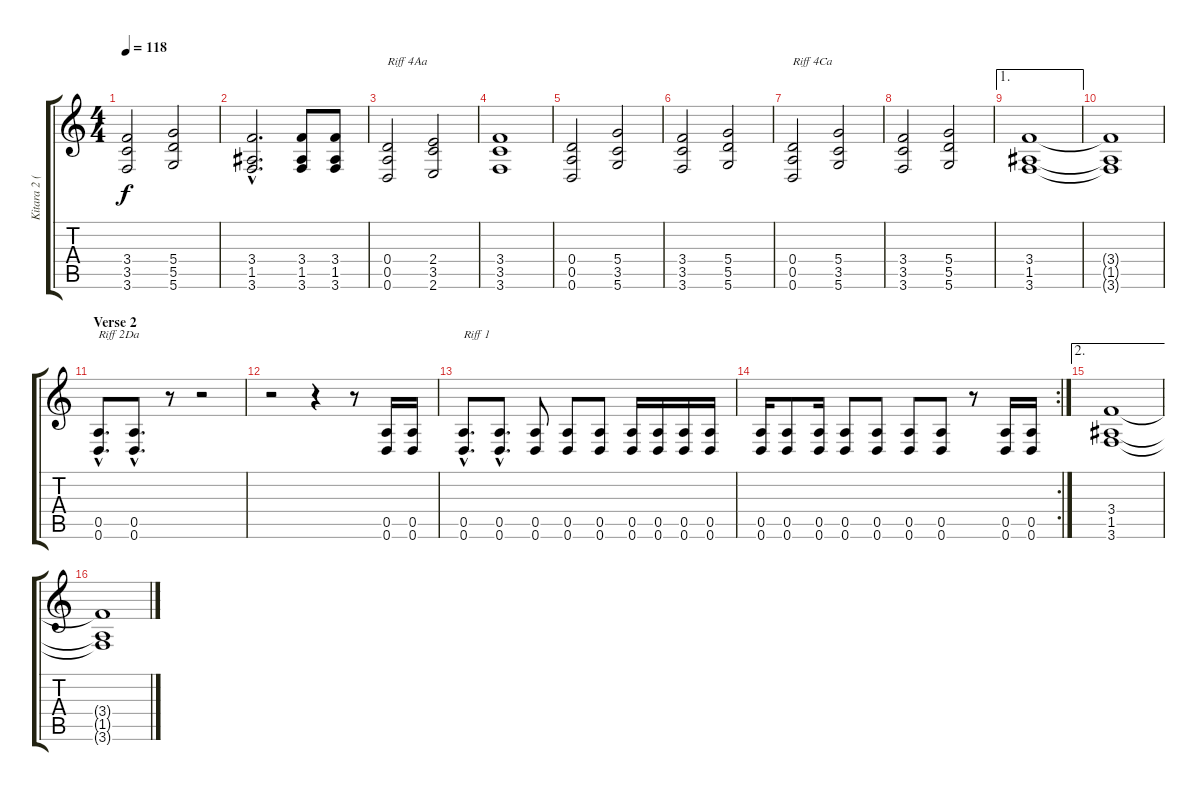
\track ("Kitara 2 (Tuomo)" "Kitara 2 (") {instrument distortionguitar}
\staff {score tabs}
\tuning (E4 B3 G3 D3 A2 D2) {hide}
\ts (4 4)
\tempo 118
\clef g2
\ks c
(3.4 3.5 3.6).2{dy f} (5.4 5.5 5.6).2 |
(3.4{hac} 1.5{hac} 3.6{hac}).2{d} (3.4 1.5 3.6).8 (3.4 1.5 3.6).8 |
(0.4 0.5 0.6).2{txt "Riff 4Aa"} (2.4 3.5 2.6).2 |
(3.4 3.5 3.6).1 |
(0.4 0.5 0.6).2 (5.4 3.5 5.6).2 |
(3.4 3.5 3.6).2 (5.4 5.5 5.6).2 |
(0.4 0.5 0.6).2{txt "Riff 4Ca"} (5.4 3.5 5.6).2 |
(3.4 3.5 3.6).2 (5.4 5.5 5.6).2 |
\ae 1
(3.4 1.5 3.6).1 |
(3.4{t} 1.5{t} 3.6{t}).1 |
\section ("" "Verse 2")
(0.5{hac} 0.6{hac}).8{d txt "Riff 2Da"} (0.5{hac} 0.6{hac}).8{d} r.8 r.2 |
r.2 r.4 r.8 (0.5 0.6).16 (0.5 0.6).16 |
(0.5{hac} 0.6{hac}).8{d txt "Riff 1"} (0.5{hac} 0.6{hac}).8{d} (0.5 0.6).8 (0.5 0.6).8 (0.5 0.6).8 (0.5 0.6).16 (0.5 0.6).16 (0.5 0.6).16 (0.5 0.6).16 |
\rc 2
(0.5 0.6).16 (0.5 0.6).8 (0.5 0.6).16 (0.5 0.6).8 (0.5 0.6).8 (0.5 0.6).8 (0.5 0.6).8 r.8 (0.5 0.6).16 (0.5 0.6).16 |
\ae 2
(3.4 1.5 3.6).1 |
(3.4{t} 1.5{t} 3.6{t}).1
